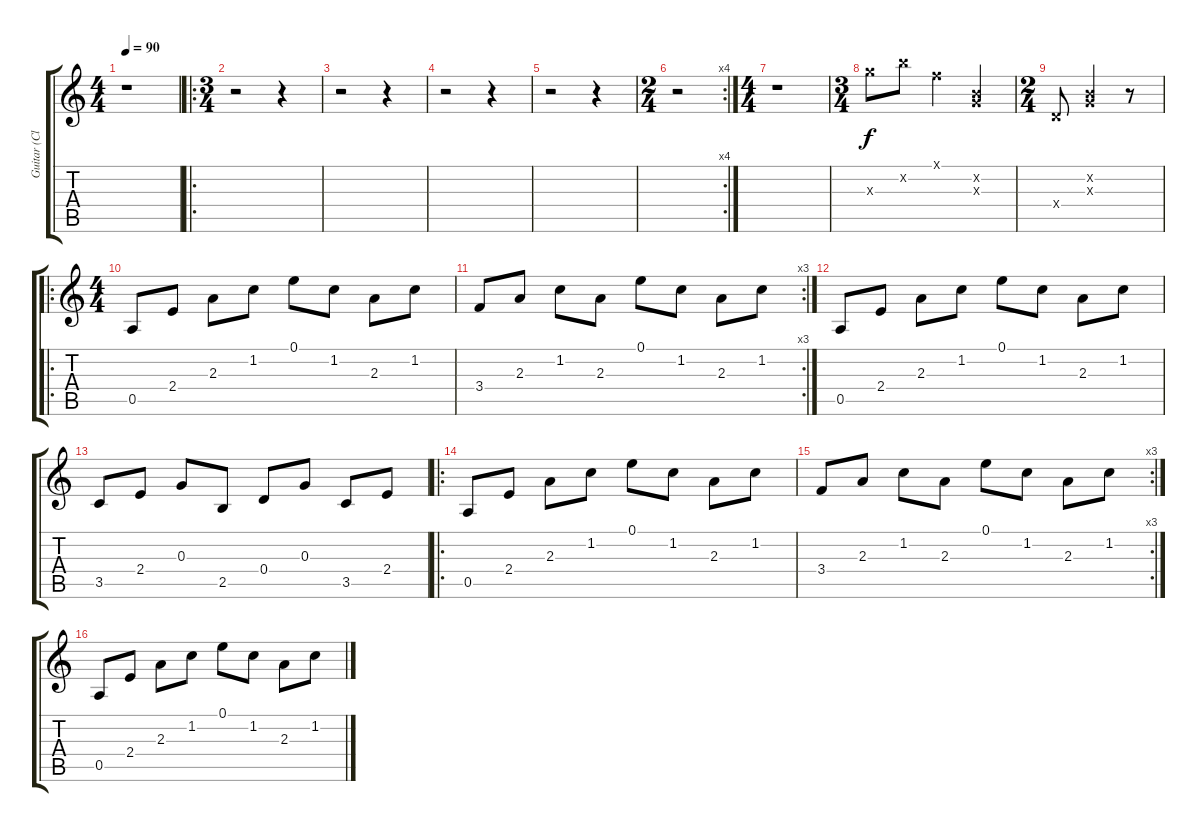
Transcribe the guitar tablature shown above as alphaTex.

\track ("Guitar (Clean)" "Guitar (Cl") {instrument electricguitarclean}
\staff {score tabs}
\tuning (E4 B3 G3 D3 A2 E2) {hide}
\ts (4 4)
\tempo 90
\clef g2
\ks c
r.1{dy f} |
\ro
\ts (3 4)
r.2 r.4 |
r.2 r.4 |
r.2 r.4 |
r.2 r.4 |
\rc 4
\ts (2 4)
r.2 |
\ts (4 4)
r.1 |
\ts (3 4)
12.3{x}.8 12.2{x}.8 1.1{x}.4 (0.2{x} 0.3{x}).4 |
\ts (2 4)
0.4{x}.8 (0.2{x} 0.3{x}).4 r.8 |
\ro
\ts (4 4)
0.5.8 2.4.8 2.3.8 1.2.8 0.1.8 1.2.8 2.3.8 1.2.8 |
\rc 3
3.4.8 2.3.8 1.2.8 2.3.8 0.1.8 1.2.8 2.3.8 1.2.8 |
0.5.8 2.4.8 2.3.8 1.2.8 0.1.8 1.2.8 2.3.8 1.2.8 |
3.5.8 2.4.8 0.3.8 2.5.8 0.4.8 0.3.8 3.5.8 2.4.8 |
\ro
0.5.8 2.4.8 2.3.8 1.2.8 0.1.8 1.2.8 2.3.8 1.2.8 |
\rc 3
3.4.8 2.3.8 1.2.8 2.3.8 0.1.8 1.2.8 2.3.8 1.2.8 |
0.5.8 2.4.8 2.3.8 1.2.8 0.1.8 1.2.8 2.3.8 1.2.8
